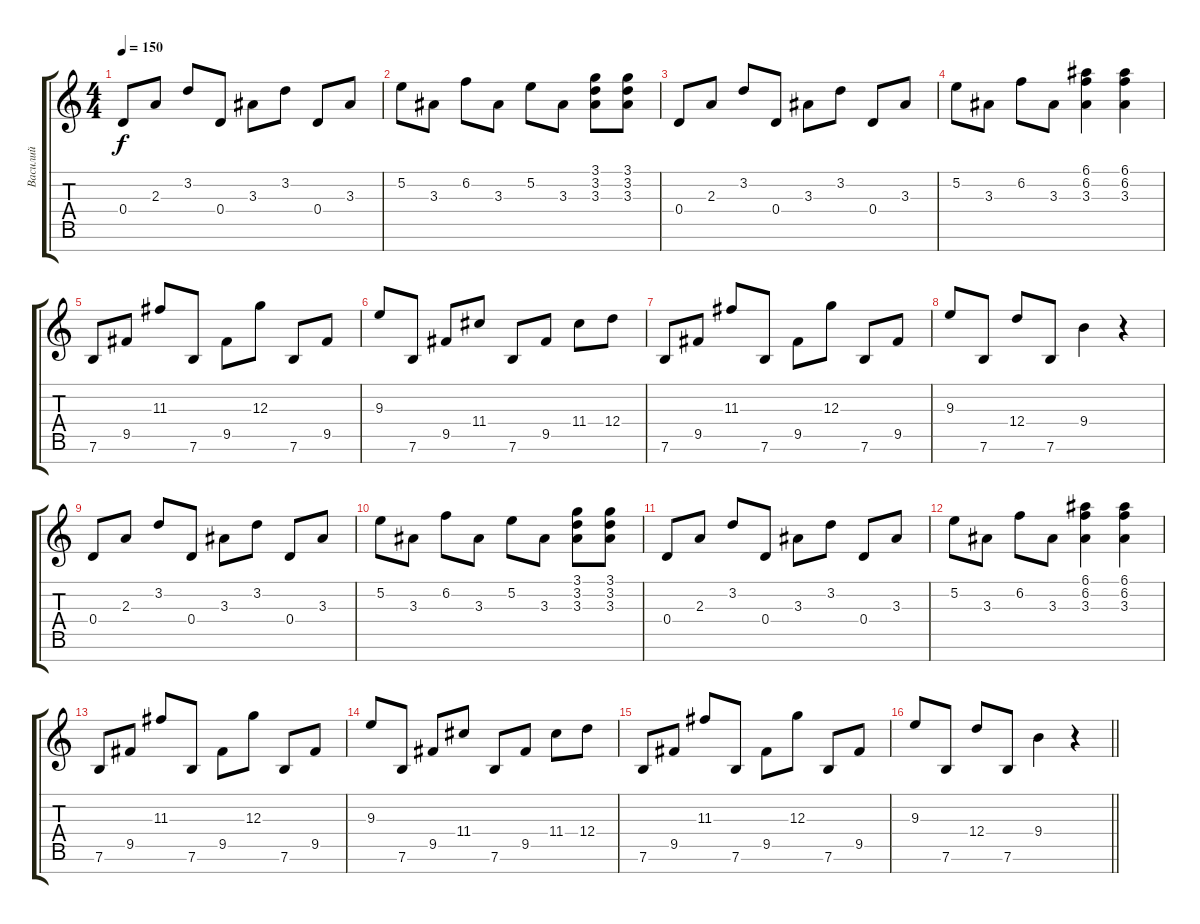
\track ("Василий" "Василий") {instrument overdrivenguitar}
\staff {score tabs}
\tuning (E4 B3 G3 D3 A2 E2 B1) {hide}
\ts (4 4)
\section ("" " ")
\tempo 150
\clef g2
\ks c
0.4.8{dy f} 2.3.8 3.2.8 0.4.8 3.3.8 3.2.8 0.4.8 3.3.8 |
5.2.8 3.3.8 6.2.8 3.3.8 5.2.8 3.3.8 (3.1 3.2 3.3).8 (3.1 3.2 3.3).8 |
0.4.8 2.3.8 3.2.8 0.4.8 3.3.8 3.2.8 0.4.8 3.3.8 |
5.2.8 3.3.8 6.2.8 3.3.8 (6.1 6.2 3.3).4 (6.1 6.2 3.3).4 |
7.6.8 9.5.8 11.3.8 7.6.8 9.5.8 12.3.8 7.6.8 9.5.8 |
9.3.8 7.6.8 9.5.8 11.4.8 7.6.8 9.5.8 11.4.8 12.4.8 |
7.6.8 9.5.8 11.3.8 7.6.8 9.5.8 12.3.8 7.6.8 9.5.8 |
9.3.8 7.6.8 12.4.8 7.6.8 9.4.4 r.4 |
0.4.8 2.3.8 3.2.8 0.4.8 3.3.8 3.2.8 0.4.8 3.3.8 |
5.2.8 3.3.8 6.2.8 3.3.8 5.2.8 3.3.8 (3.1 3.2 3.3).8 (3.1 3.2 3.3).8 |
0.4.8 2.3.8 3.2.8 0.4.8 3.3.8 3.2.8 0.4.8 3.3.8 |
5.2.8 3.3.8 6.2.8 3.3.8 (6.1 6.2 3.3).4 (6.1 6.2 3.3).4 |
7.6.8 9.5.8 11.3.8 7.6.8 9.5.8 12.3.8 7.6.8 9.5.8 |
9.3.8 7.6.8 9.5.8 11.4.8 7.6.8 9.5.8 11.4.8 12.4.8 |
7.6.8 9.5.8 11.3.8 7.6.8 9.5.8 12.3.8 7.6.8 9.5.8 |
\barLineRight lightlight
9.3.8 7.6.8 12.4.8 7.6.8 9.4.4 r.4
